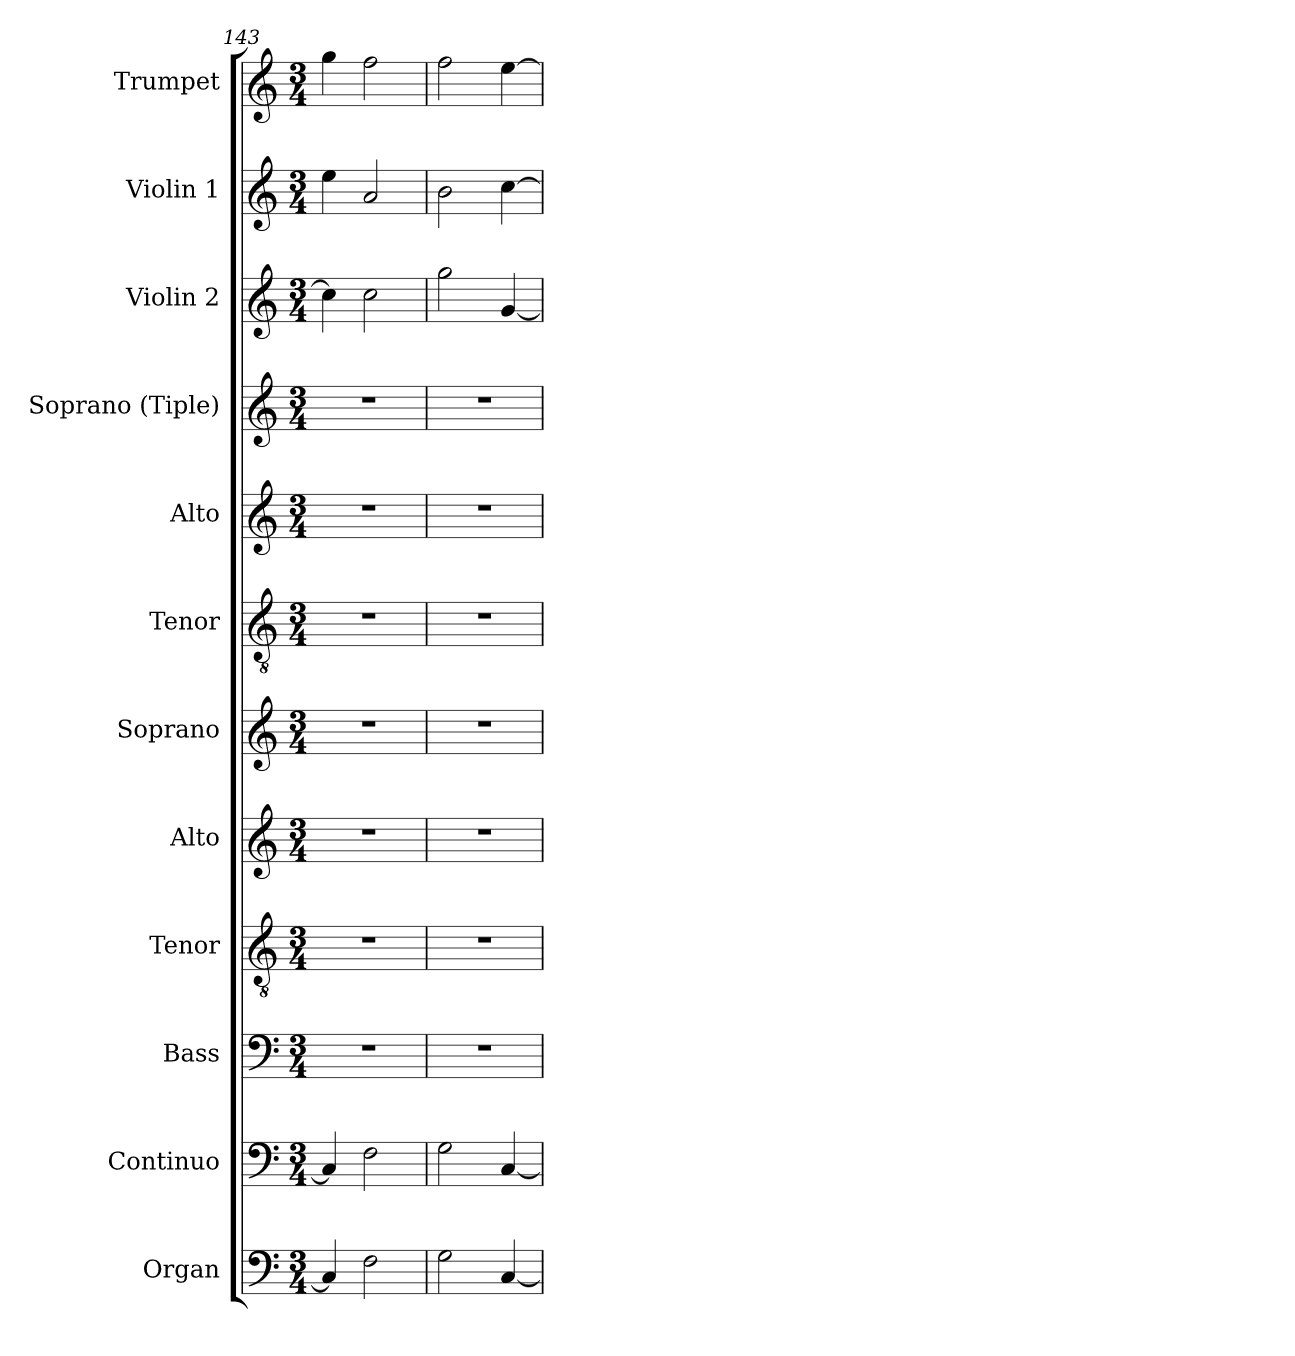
**kern	**kern	**kern	**kern	**kern	**kern	**kern	**kern	**kern	**kern	**kern	**kern
*part12	*part11	*part10	*part9	*part8	*part7	*part6	*part5	*part4	*part3	*part2	*part1
*staff12	*staff11	*staff10	*staff9	*staff8	*staff7	*staff6	*staff5	*staff4	*staff3	*staff2	*staff1
*I"Organ	*I"Continuo	*I"Bass	*I"Tenor	*I"Alto	*I"Soprano	*I"Tenor	*I"Alto	*I"Soprano (Tiple)	*I"Violin 2	*I"Violin 1	*I"Trumpet
*I'Org.	*I'Cont.	*I'B.	*I'T.	*I'A.	*I'S.	*I'T.	*I'A.	*I'S.	*I'Vln. 2	*I'Vln. 1	*I'Tpt.
*clefF4	*clefF4	*clefF4	*clefGv2	*clefG2	*clefG2	*clefGv2	*clefG2	*clefG2	*clefG2	*clefG2	*clefG2
*	*	*	*ITrd7c12	*	*	*ITrd7c12	*	*	*	*	*
*k[]	*k[]	*k[]	*k[]	*k[]	*k[]	*k[]	*k[]	*k[]	*k[]	*k[]	*k[]
*C:	*C:	*C:	*C:	*C:	*C:	*C:	*C:	*C:	*C:	*C:	*C:
*M3/4	*M3/4	*M3/4	*M3/4	*M3/4	*M3/4	*M3/4	*M3/4	*M3/4	*M3/4	*M3/4	*M3/4
=143	=143	=143	=143	=143	=143	=143	=143	=143	=143	=143	=143
!	!	!LO:N:vis=1	!LO:N:vis=1	!LO:N:vis=1	!LO:N:vis=1	!LO:N:vis=1	!LO:N:vis=1	!LO:N:vis=1	!	!	!
4Ci/]	4Ci/]	2.r	2.r	2.r	2.r	2.r	2.r	2.r	4cci\]	4eei\	4ggi\
2Fi\	2Fi\	.	.	.	.	.	.	.	2cci\	2ai/	2ffi\
=144	=144	=144	=144	=144	=144	=144	=144	=144	=144	=144	=144
!	!	!LO:N:vis=1	!LO:N:vis=1	!LO:N:vis=1	!LO:N:vis=1	!LO:N:vis=1	!LO:N:vis=1	!LO:N:vis=1	!	!	!
2Gi\	2Gi\	2.r	2.r	2.r	2.r	2.r	2.r	2.r	2ggi\	2bi\	2ffi\
[4Ci/	[4Ci/	.	.	.	.	.	.	.	[4gi/	[4cci\	[4eei\
=	=	=	=	=	=	=	=	=	=	=	=
*-	*-	*-	*-	*-	*-	*-	*-	*-	*-	*-	*-
